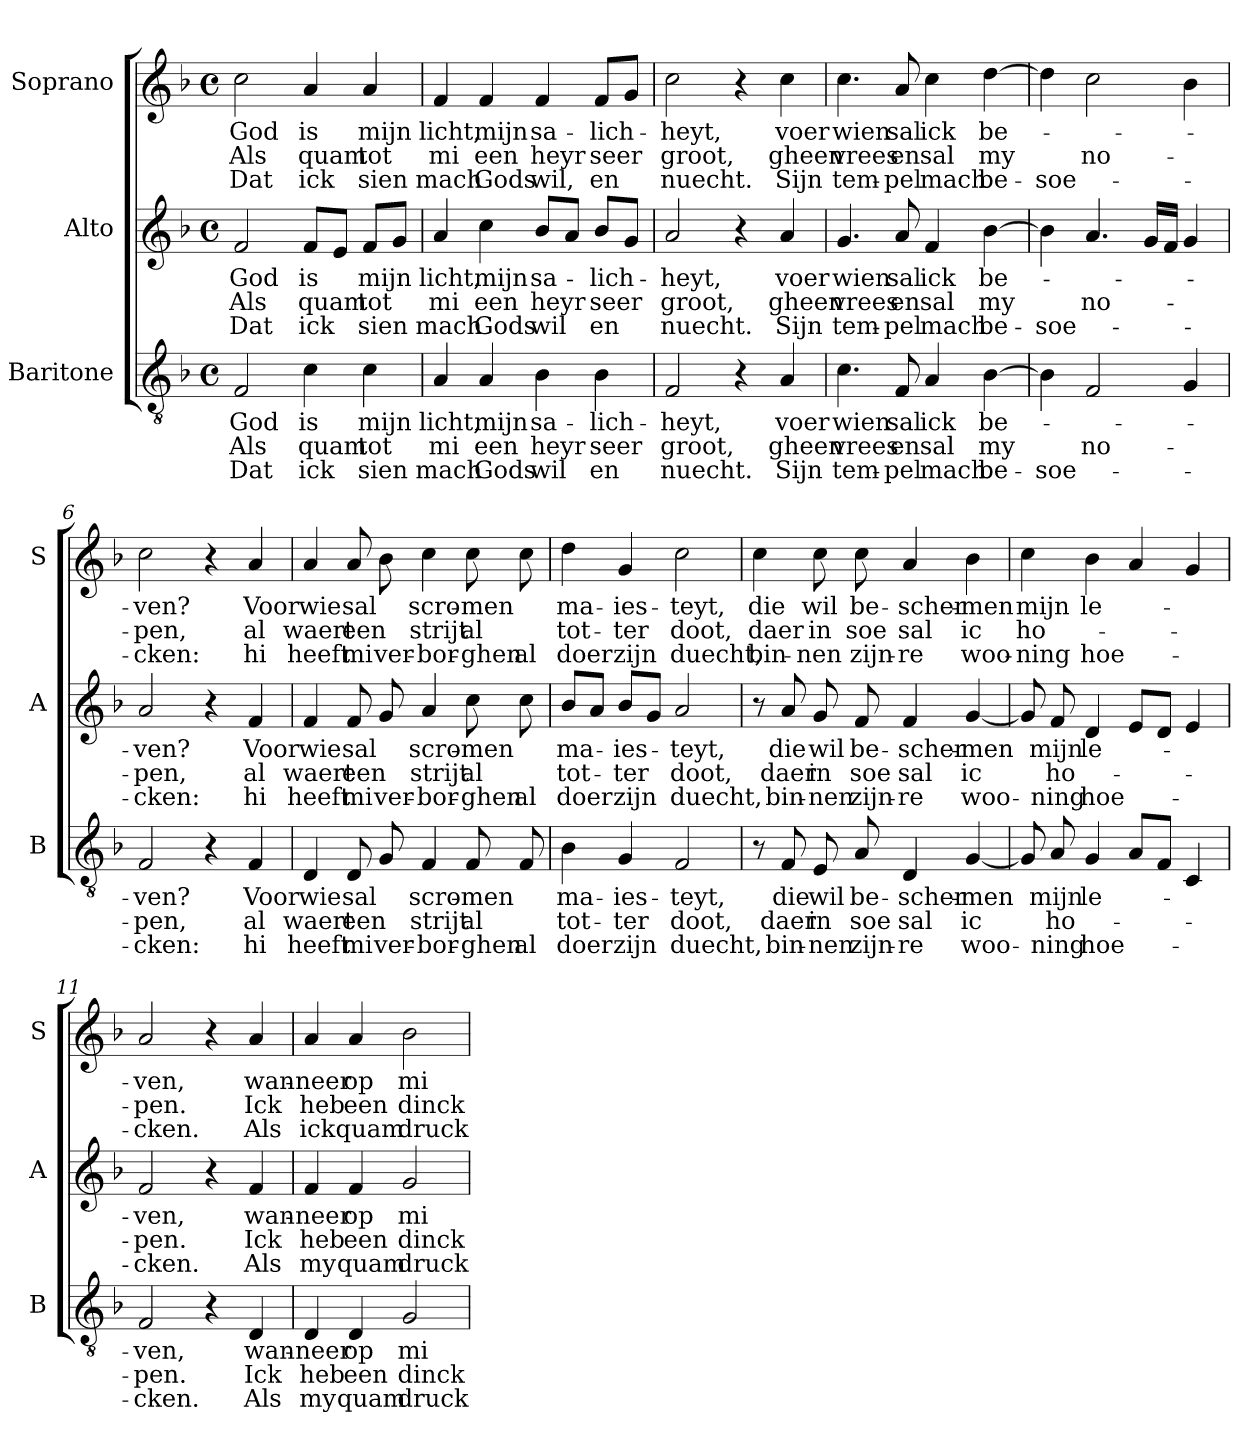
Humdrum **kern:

**kern	**text	**text	**text	**kern	**text	**text	**text	**kern	**text	**text	**text
*part3	*part3	*part3	*part3	*part2	*part2	*part2	*part2	*part1	*part1	*part1	*part1
*staff3	*staff3	*staff3	*staff3	*staff2	*staff2	*staff2	*staff2	*staff1	*staff1	*staff1	*staff1
*I"Baritone	*	*	*	*I"Alto	*	*	*	*I"Soprano	*	*	*
*I'B	*	*	*	*I'A	*	*	*	*I'S	*	*	*
*clefGv2	*	*	*	*clefG2	*	*	*	*clefG2	*	*	*
*k[b-]	*	*	*	*k[b-]	*	*	*	*k[b-]	*	*	*
*F:	*	*	*	*F:	*	*	*	*F:	*	*	*
*M4/4	*	*	*	*M4/4	*	*	*	*M4/4	*	*	*
*met(c)	*	*	*	*met(c)	*	*	*	*met(c)	*	*	*
=1	=1	=1	=1	=1	=1	=1	=1	=1	=1	=1	=1
!	!LO:LY:b	!LO:LY:b	!LO:LY:b	!	!LO:LY:b	!LO:LY:b	!LO:LY:b	!	!LO:LY:b	!LO:LY:b	!LO:LY:b
2F/	God	Als	Dat	2f/	God	Als	Dat	2cc\	God	Als	Dat
!	!LO:LY:b	!LO:LY:b	!LO:LY:b	!	!LO:LY:b	!LO:LY:b	!LO:LY:b	!	!LO:LY:b	!LO:LY:b	!LO:LY:b
4c\	is	quam	ick	8f/L	is	quam	ick	4a/	is	quam	ick
.	.	.	.	8e/J	.	.	.	.	.	.	.
!	!LO:LY:b	!LO:LY:b	!LO:LY:b	!	!LO:LY:b	!LO:LY:b	!LO:LY:b	!	!LO:LY:b	!LO:LY:b	!LO:LY:b
4c\	mijn	tot	sien	8f/L	mijn	tot	sien	4a/	mijn	tot	sien
.	.	.	.	8g/J	.	.	.	.	.	.	.
=2	=2	=2	=2	=2	=2	=2	=2	=2	=2	=2	=2
!	!LO:LY:b	!LO:LY:b	!LO:LY:b	!	!LO:LY:b	!LO:LY:b	!LO:LY:b	!	!LO:LY:b	!LO:LY:b	!LO:LY:b
4A/	licht,	mi	mach	4a/	licht,	mi	mach	4f/	licht,	mi	mach
!	!LO:LY:b	!LO:LY:b	!LO:LY:b	!	!LO:LY:b	!LO:LY:b	!LO:LY:b	!	!LO:LY:b	!LO:LY:b	!LO:LY:b
4A/	mijn	een	Gods	4cc\	mijn	een	Gods	4f/	mijn	een	Gods
!	!LO:LY:b	!LO:LY:b	!LO:LY:b	!	!LO:LY:b	!LO:LY:b	!LO:LY:b	!	!LO:LY:b	!LO:LY:b	!LO:LY:b
4B-\	sa-	heyr	wil	8b-/L	sa-	heyr	wil	4f/	sa-	heyr	wil,
.	.	.	.	8a/J	.	.	.	.	.	.	.
!	!LO:LY:b	!LO:LY:b	!LO:LY:b	!	!LO:LY:b	!LO:LY:b	!LO:LY:b	!	!LO:LY:b	!LO:LY:b	!LO:LY:b
4B-\	-lich-	seer	en	8b-/L	-lich-	seer	en	8f/L	-lich-	seer	en
.	.	.	.	8g/J	.	.	.	8g/J	.	.	.
=3	=3	=3	=3	=3	=3	=3	=3	=3	=3	=3	=3
!	!LO:LY:b	!LO:LY:b	!LO:LY:b	!	!LO:LY:b	!LO:LY:b	!LO:LY:b	!	!LO:LY:b	!LO:LY:b	!LO:LY:b
2F/	-heyt,	groot,	nuecht.	2a/	-heyt,	groot,	nuecht.	2cc\	-heyt,	groot,	nuecht.
4r	.	.	.	4r	.	.	.	4r	.	.	.
!	!LO:LY:b	!LO:LY:b	!LO:LY:b	!	!LO:LY:b	!LO:LY:b	!LO:LY:b	!	!LO:LY:b	!LO:LY:b	!LO:LY:b
4A/	voer	gheen	Sijn	4a/	voer	gheen	Sijn	4cc\	voer	gheen	Sijn
=4	=4	=4	=4	=4	=4	=4	=4	=4	=4	=4	=4
!	!LO:LY:b	!LO:LY:b	!LO:LY:b	!	!LO:LY:b	!LO:LY:b	!LO:LY:b	!	!LO:LY:b	!LO:LY:b	!LO:LY:b
4.c\	wien	vrees	tem-	4.g/	wien	vrees	tem-	4.cc\	wien	vrees	tem-
!	!LO:LY:b	!LO:LY:b	!LO:LY:b	!	!LO:LY:b	!LO:LY:b	!LO:LY:b	!	!LO:LY:b	!LO:LY:b	!LO:LY:b
8F/	sal	en	-pel	8a/	sal	en	-pel	8a/	sal	en	-pel
!	!LO:LY:b	!LO:LY:b	!LO:LY:b	!	!LO:LY:b	!LO:LY:b	!LO:LY:b	!	!LO:LY:b	!LO:LY:b	!LO:LY:b
4A/	ick	sal	mach	4f/	ick	sal	mach	4cc\	ick	sal	mach
!	!LO:LY:b	!LO:LY:b	!LO:LY:b	!	!LO:LY:b	!LO:LY:b	!LO:LY:b	!	!LO:LY:b	!LO:LY:b	!LO:LY:b
[4B-\	be-	my	be-	[4b-\	be-	my	be-	[4dd\	be-	my	be-
=5	=5	=5	=5	=5	=5	=5	=5	=5	=5	=5	=5
!	!	!	!LO:LY:b	!	!	!	!LO:LY:b	!	!	!	!LO:LY:b
4B-\]	.	.	-soe-	4b-\]	.	.	-soe-	4dd\]	.	.	-soe-
!	!	!LO:LY:b	!	!	!	!LO:LY:b	!	!	!	!LO:LY:b	!
2F/	.	no-	.	4.a/	.	no-	.	2cc\	.	no-	.
.	.	.	.	16g/LL	.	.	.	.	.	.	.
.	.	.	.	16f/JJ	.	.	.	.	.	.	.
4G/	.	.	.	4g/	.	.	.	4b-\	.	.	.
!!LO:LB:g=z
=6	=6	=6	=6	=6	=6	=6	=6	=6	=6	=6	=6
!	!LO:LY:b	!LO:LY:b	!LO:LY:b	!	!LO:LY:b	!LO:LY:b	!LO:LY:b	!	!LO:LY:b	!LO:LY:b	!LO:LY:b
2F/	-ven?	-pen,	-cken:	2a/	-ven?	-pen,	-cken:	2cc\	-ven?	-pen,	-cken:
4r	.	.	.	4r	.	.	.	4r	.	.	.
!	!LO:LY:b	!LO:LY:b	!LO:LY:b	!	!LO:LY:b	!LO:LY:b	!LO:LY:b	!	!LO:LY:b	!LO:LY:b	!LO:LY:b
4F/	Voor	al	hi	4f/	Voor	al	hi	4a/	Voor	al	hi
=7	=7	=7	=7	=7	=7	=7	=7	=7	=7	=7	=7
!	!LO:LY:b	!LO:LY:b	!LO:LY:b	!	!LO:LY:b	!LO:LY:b	!LO:LY:b	!	!LO:LY:b	!LO:LY:b	!LO:LY:b
4D/	wie	waert	heeft	4f/	wie	waert	heeft	4a/	wie	waert	heeft
!	!LO:LY:b	!LO:LY:b	!LO:LY:b	!	!LO:LY:b	!LO:LY:b	!LO:LY:b	!	!LO:LY:b	!LO:LY:b	!LO:LY:b
8D/	sal	een	mi	8f/	sal	een	mi	8a/	sal	een	mi
!	!	!	!LO:LY:b	!	!	!	!LO:LY:b	!	!	!	!LO:LY:b
8G/	.	.	ver-	8g/	.	.	ver-	8b-\	.	.	ver-
!	!LO:LY:b	!LO:LY:b	!LO:LY:b	!	!LO:LY:b	!LO:LY:b	!LO:LY:b	!	!LO:LY:b	!LO:LY:b	!LO:LY:b
4F/	scro-	strijt	-bor-	4a/	scro-	strijt	-bor-	4cc\	scro-	strijt	-bor-
!	!LO:LY:b	!LO:LY:b	!LO:LY:b	!	!LO:LY:b	!LO:LY:b	!LO:LY:b	!	!LO:LY:b	!LO:LY:b	!LO:LY:b
8F/	-men	al	-ghen	8cc\	-men	al	-ghen	8cc\	-men	al	-ghen
!	!	!	!LO:LY:b	!	!	!	!LO:LY:b	!	!	!	!LO:LY:b
8F/	.	.	al	8cc\	.	.	al	8cc\	.	.	al
=8	=8	=8	=8	=8	=8	=8	=8	=8	=8	=8	=8
!	!LO:LY:b	!LO:LY:b	!LO:LY:b	!	!LO:LY:b	!LO:LY:b	!LO:LY:b	!	!LO:LY:b	!LO:LY:b	!LO:LY:b
4B-\	ma-	tot-	doer	8b-/L	ma-	tot-	doer	4dd\	ma-	tot-	doer
.	.	.	.	8a/J	.	.	.	.	.	.	.
!	!LO:LY:b	!LO:LY:b	!LO:LY:b	!	!LO:LY:b	!LO:LY:b	!LO:LY:b	!	!LO:LY:b	!LO:LY:b	!LO:LY:b
4G/	-ies-	-ter	zijn	8b-/L	-ies-	-ter	zijn	4g/	-ies-	-ter	zijn
.	.	.	.	8g/J	.	.	.	.	.	.	.
!	!LO:LY:b	!LO:LY:b	!LO:LY:b	!	!LO:LY:b	!LO:LY:b	!LO:LY:b	!	!LO:LY:b	!LO:LY:b	!LO:LY:b
2F/	-teyt,	doot,	duecht,	2a/	-teyt,	doot,	duecht,	2cc\	-teyt,	doot,	duecht,
=9	=9	=9	=9	=9	=9	=9	=9	=9	=9	=9	=9
!	!	!	!	!	!	!	!	!	!LO:LY:b	!LO:LY:b	!LO:LY:b
8r	.	.	.	8r	.	.	.	4cc\	die	daer	bin-
!	!LO:LY:b	!LO:LY:b	!LO:LY:b	!	!LO:LY:b	!LO:LY:b	!LO:LY:b	!	!	!	!
8F/	die	daer	bin-	8a/	die	daer	bin-	.	.	.	.
!	!LO:LY:b	!LO:LY:b	!LO:LY:b	!	!LO:LY:b	!LO:LY:b	!LO:LY:b	!	!LO:LY:b	!LO:LY:b	!LO:LY:b
8E/	wil	in	-nen	8g/	wil	in	-nen	8cc\	wil	in	-nen
!	!LO:LY:b	!LO:LY:b	!LO:LY:b	!	!LO:LY:b	!LO:LY:b	!LO:LY:b	!	!LO:LY:b	!LO:LY:b	!LO:LY:b
8A/	be-	soe	zijn-	8f/	be-	soe	zijn-	8cc\	be-	soe	zijn-
!	!LO:LY:b	!LO:LY:b	!LO:LY:b	!	!LO:LY:b	!LO:LY:b	!LO:LY:b	!	!LO:LY:b	!LO:LY:b	!LO:LY:b
4D/	-scher-	sal	-re	4f/	-scher-	sal	-re	4a/	-scher-	sal	-re
!	!LO:LY:b	!LO:LY:b	!LO:LY:b	!	!LO:LY:b	!LO:LY:b	!LO:LY:b	!	!LO:LY:b	!LO:LY:b	!LO:LY:b
[4G/	-men	ic	woo-	[4g/	-men	ic	woo-	4b-\	-men	ic	woo-
!!LO:PB:g=z
=10	=10	=10	=10	=10	=10	=10	=10	=10	=10	=10	=10
!	!	!	!	!	!	!	!	!	!LO:LY:b	!LO:LY:b	!LO:LY:b
8G/]	.	.	.	8g/]	.	.	.	4cc\	mijn	ho-	-ning
!	!LO:LY:b	!LO:LY:b	!LO:LY:b	!	!LO:LY:b	!LO:LY:b	!LO:LY:b	!	!	!	!
8A/	mijn	ho-	-ning	8f/	mijn	ho-	-ning	.	.	.	.
!	!LO:LY:b	!	!LO:LY:b	!	!LO:LY:b	!	!LO:LY:b	!	!LO:LY:b	!	!LO:LY:b
4G/	le-	.	hoe-	4d/	le-	.	hoe-	4b-\	le-	.	hoe-
8A/L	.	.	.	8e/L	.	.	.	4a/	.	.	.
8F/J	.	.	.	8d/J	.	.	.	.	.	.	.
4C/	.	.	.	4e/	.	.	.	4g/	.	.	.
=11	=11	=11	=11	=11	=11	=11	=11	=11	=11	=11	=11
!	!LO:LY:b	!LO:LY:b	!LO:LY:b	!	!LO:LY:b	!LO:LY:b	!LO:LY:b	!	!LO:LY:b	!LO:LY:b	!LO:LY:b
2F/	-ven,	-pen.	-cken.	2f/	-ven,	-pen.	-cken.	2a/	-ven,	-pen.	-cken.
4r	.	.	.	4r	.	.	.	4r	.	.	.
!	!LO:LY:b	!LO:LY:b	!LO:LY:b	!	!LO:LY:b	!LO:LY:b	!LO:LY:b	!	!LO:LY:b	!LO:LY:b	!LO:LY:b
4D/	wan-	Ick	Als	4f/	wan-	Ick	Als	4a/	wan-	Ick	Als
=12	=12	=12	=12	=12	=12	=12	=12	=12	=12	=12	=12
!	!LO:LY:b	!LO:LY:b	!LO:LY:b	!	!LO:LY:b	!LO:LY:b	!LO:LY:b	!	!LO:LY:b	!LO:LY:b	!LO:LY:b
4D/	-neer	heb	my	4f/	-neer	heb	my	4a/	-neer	heb	ick
!	!LO:LY:b	!LO:LY:b	!LO:LY:b	!	!LO:LY:b	!LO:LY:b	!LO:LY:b	!	!LO:LY:b	!LO:LY:b	!LO:LY:b
4D/	op	een	quam	4f/	op	een	quam	4a/	op	een	quam
!	!LO:LY:b	!LO:LY:b	!LO:LY:b	!	!LO:LY:b	!LO:LY:b	!LO:LY:b	!	!LO:LY:b	!LO:LY:b	!LO:LY:b
2G/	mi	dinck	druck	2g/	mi	dinck	druck	2b-\	mi	dinck	druck
=	=	=	=	=	=	=	=	=	=	=	=
*-	*-	*-	*-	*-	*-	*-	*-	*-	*-	*-	*-
